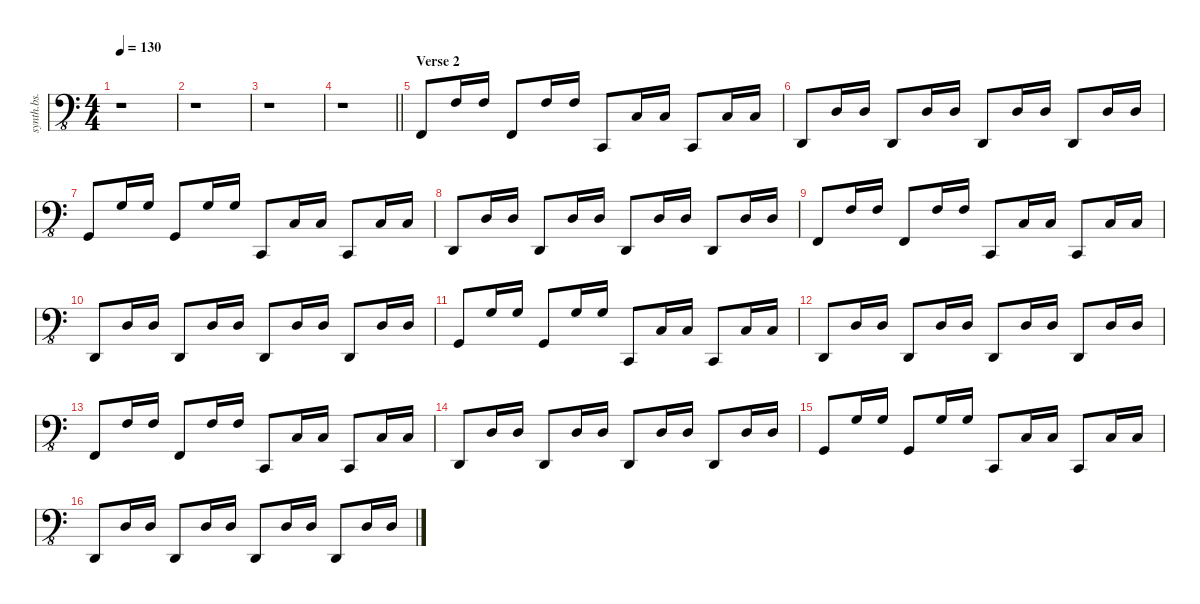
\defaultSystemsLayout 4
\hideDynamics
\bracketExtendMode nobrackets
\otherSystemsTrackNameOrientation horizontal
\track ("Synth 2-LH" "synth.bs.") {defaultSystemsLayout 4 instrument synthbass1}
\staff {score}
\tuning (G2 D2 A1 E1 B0)
\displaytranspose 0
\ts (4 4)
\tempo 130
\clef f4
\ottava 8vb
\ks c
r.1{dy f beam Down} |
r.1{beam Down} |
r.1{beam Down} |
\barLineRight lightlight
r.1{beam Down} |
\section ("" "Verse 2")
1.4.8{beam Up} 3.2.16{beam Up} 3.2.16{beam Up} 1.4.8{beam Up} 3.2.16{beam Up} 3.2.16{beam Up} 1.5.8{beam Up} 3.3.16{beam Up} 3.3.16{beam Up} 1.5.8{beam Up} 3.3.16{beam Up} 3.3.16{beam Up} |
3.5.8{beam Up} 5.3.16{beam Up} 5.3.16{beam Up} 3.5.8{beam Up} 5.3.16{beam Up} 5.3.16{beam Up} 3.5.8{beam Up} 5.3.16{beam Up} 5.3.16{beam Up} 3.5.8{beam Up} 5.3.16{beam Up} 5.3.16{beam Up} |
3.4.8{beam Up} 5.2.16{beam Up} 5.2.16{beam Up} 3.4.8{beam Up} 5.2.16{beam Up} 5.2.16{beam Up} 1.5.8{beam Up} 3.3.16{beam Up} 3.3.16{beam Up} 1.5.8{beam Up} 3.3.16{beam Up} 3.3.16{beam Up} |
3.5.8{beam Up} 5.3.16{beam Up} 5.3.16{beam Up} 3.5.8{beam Up} 5.3.16{beam Up} 5.3.16{beam Up} 3.5.8{beam Up} 5.3.16{beam Up} 5.3.16{beam Up} 3.5.8{beam Up} 5.3.16{beam Up} 5.3.16{beam Up} |
1.4.8{beam Up} 3.2.16{beam Up} 3.2.16{beam Up} 1.4.8{beam Up} 3.2.16{beam Up} 3.2.16{beam Up} 1.5.8{beam Up} 3.3.16{beam Up} 3.3.16{beam Up} 1.5.8{beam Up} 3.3.16{beam Up} 3.3.16{beam Up} |
3.5.8{beam Up} 5.3.16{beam Up} 5.3.16{beam Up} 3.5.8{beam Up} 5.3.16{beam Up} 5.3.16{beam Up} 3.5.8{beam Up} 5.3.16{beam Up} 5.3.16{beam Up} 3.5.8{beam Up} 5.3.16{beam Up} 5.3.16{beam Up} |
3.4.8{beam Up} 5.2.16{beam Up} 5.2.16{beam Up} 3.4.8{beam Up} 5.2.16{beam Up} 5.2.16{beam Up} 1.5.8{beam Up} 3.3.16{beam Up} 3.3.16{beam Up} 1.5.8{beam Up} 3.3.16{beam Up} 3.3.16{beam Up} |
3.5.8{beam Up} 5.3.16{beam Up} 5.3.16{beam Up} 3.5.8{beam Up} 5.3.16{beam Up} 5.3.16{beam Up} 3.5.8{beam Up} 5.3.16{beam Up} 5.3.16{beam Up} 3.5.8{beam Up} 5.3.16{beam Up} 5.3.16{beam Up} |
1.4.8{beam Up} 3.2.16{beam Up} 3.2.16{beam Up} 1.4.8{beam Up} 3.2.16{beam Up} 3.2.16{beam Up} 1.5.8{beam Up} 3.3.16{beam Up} 3.3.16{beam Up} 1.5.8{beam Up} 3.3.16{beam Up} 3.3.16{beam Up} |
3.5.8{beam Up} 5.3.16{beam Up} 5.3.16{beam Up} 3.5.8{beam Up} 5.3.16{beam Up} 5.3.16{beam Up} 3.5.8{beam Up} 5.3.16{beam Up} 5.3.16{beam Up} 3.5.8{beam Up} 5.3.16{beam Up} 5.3.16{beam Up} |
3.4.8{beam Up} 5.2.16{beam Up} 5.2.16{beam Up} 3.4.8{beam Up} 5.2.16{beam Up} 5.2.16{beam Up} 1.5.8{beam Up} 3.3.16{beam Up} 3.3.16{beam Up} 1.5.8{beam Up} 3.3.16{beam Up} 3.3.16{beam Up} |
3.5.8{beam Up} 5.3.16{beam Up} 5.3.16{beam Up} 3.5.8{beam Up} 5.3.16{beam Up} 5.3.16{beam Up} 3.5.8{beam Up} 5.3.16{beam Up} 5.3.16{beam Up} 3.5.8{beam Up} 5.3.16{beam Up} 5.3.16{beam Up}
